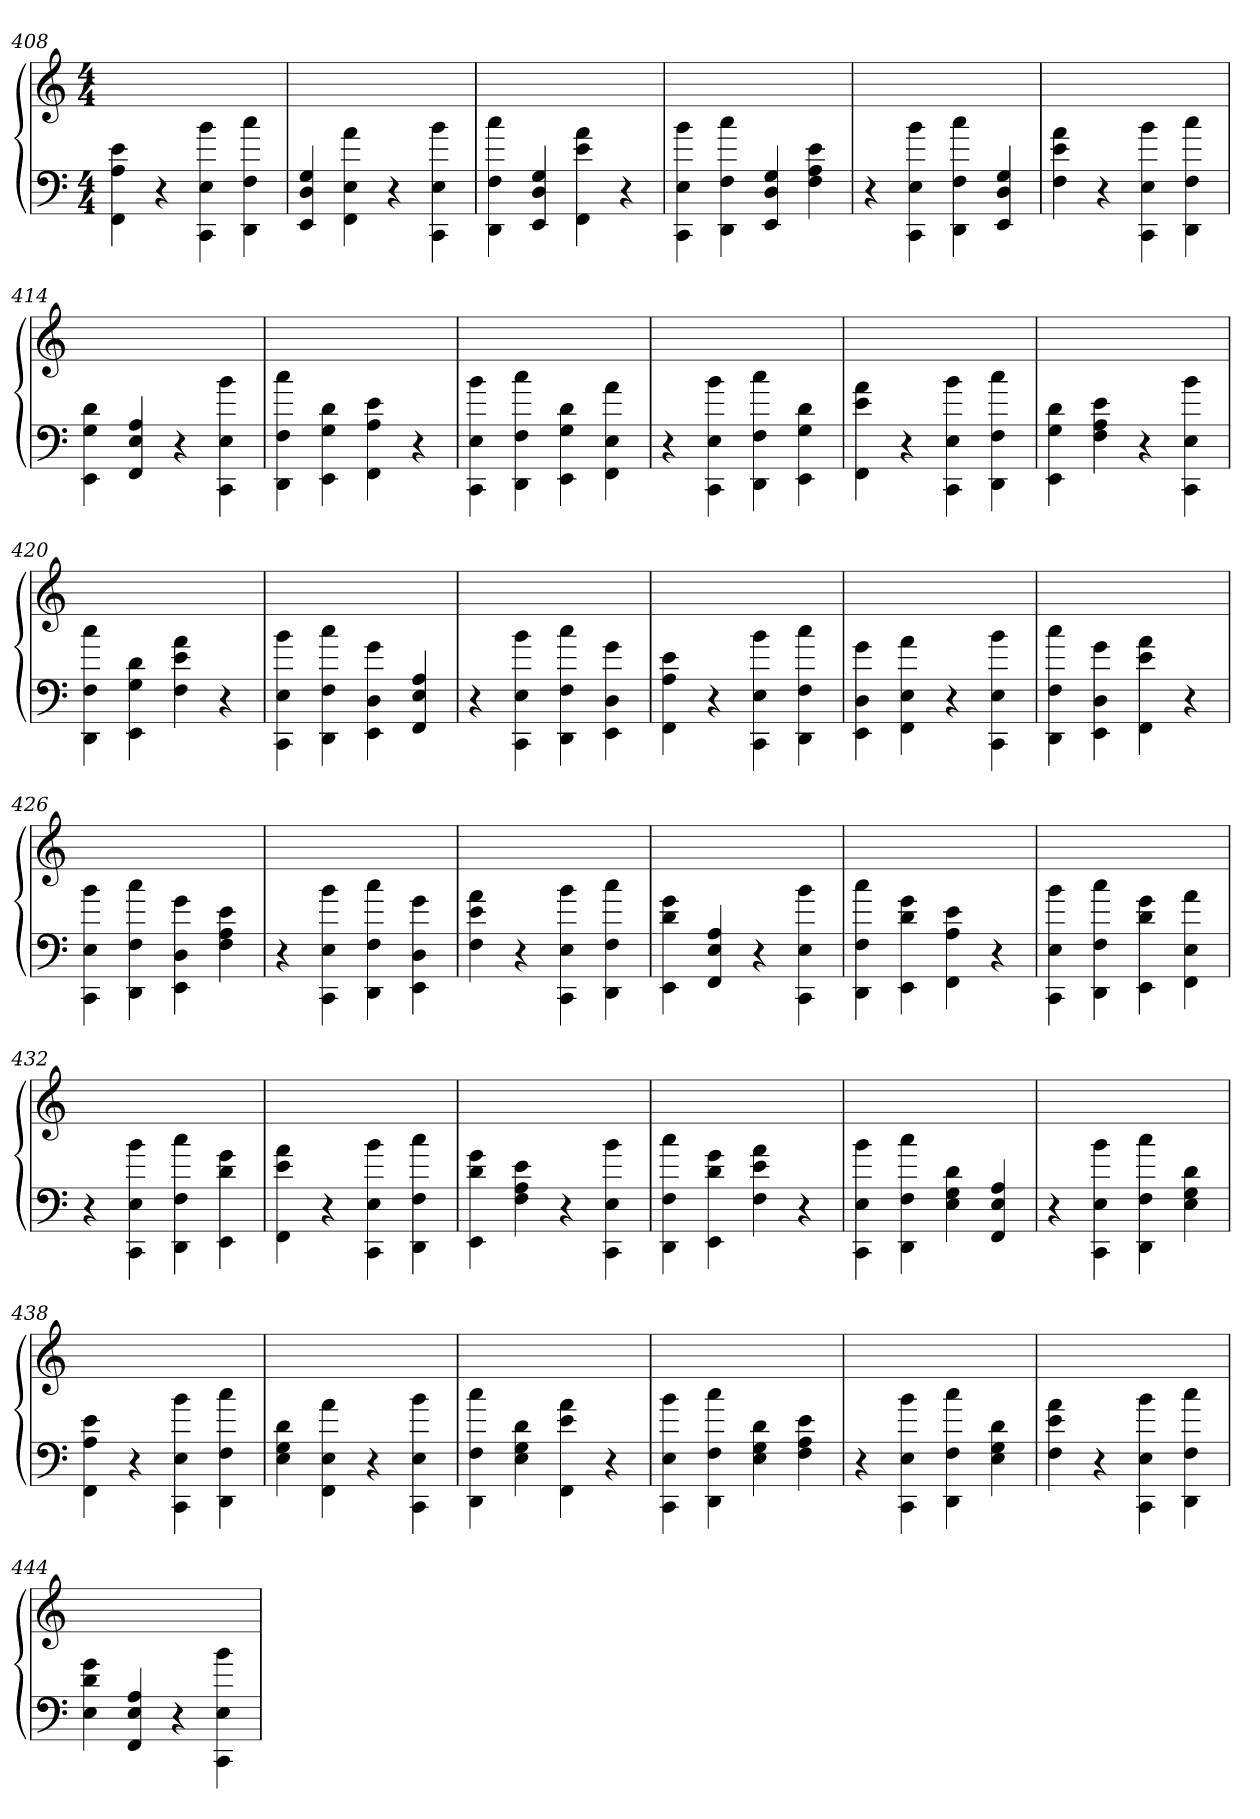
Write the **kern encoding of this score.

**kern	**kern
*part2	*part1
*staff2	*staff1
*clefF4	*clefG2
*k[]	*k[]
*C:	*C:
*M4/4	*M4/4
=408	=408
4FF 4A 4e	1ryy
4r	.
4CC 4E 4b	.
4DD 4F 4cc	.
=409	=409
4EE 4D 4G	1ryy
4FF 4E 4a	.
4r	.
4CC 4E 4b	.
=410	=410
4DD 4F 4cc	1ryy
4EE 4D 4G	.
4FF 4e 4a	.
4r	.
=411	=411
4CC 4E 4b	1ryy
4DD 4F 4cc	.
4EE 4D 4G	.
4F 4A 4e	.
=412	=412
4r	1ryy
4CC 4E 4b	.
4DD 4F 4cc	.
4EE 4D 4G	.
=413	=413
4F 4e 4a	1ryy
4r	.
4CC 4E 4b	.
4DD 4F 4cc	.
=414	=414
4EE 4G 4d	1ryy
4FF 4E 4A	.
4r	.
4CC 4E 4b	.
=415	=415
4DD 4F 4cc	1ryy
4EE 4G 4d	.
4FF 4A 4e	.
4r	.
=416	=416
4CC 4E 4b	1ryy
4DD 4F 4cc	.
4EE 4G 4d	.
4FF 4E 4a	.
=417	=417
4r	1ryy
4CC 4E 4b	.
4DD 4F 4cc	.
4EE 4G 4d	.
=418	=418
4FF 4e 4a	1ryy
4r	.
4CC 4E 4b	.
4DD 4F 4cc	.
=419	=419
4EE 4G 4d	1ryy
4F 4A 4e	.
4r	.
4CC 4E 4b	.
=420	=420
4DD 4F 4cc	1ryy
4EE 4G 4d	.
4F 4e 4a	.
4r	.
=421	=421
4CC 4E 4b	1ryy
4DD 4F 4cc	.
4EE 4D 4g	.
4FF 4E 4A	.
=422	=422
4r	1ryy
4CC 4E 4b	.
4DD 4F 4cc	.
4EE 4D 4g	.
=423	=423
4FF 4A 4e	1ryy
4r	.
4CC 4E 4b	.
4DD 4F 4cc	.
=424	=424
4EE 4D 4g	1ryy
4FF 4E 4a	.
4r	.
4CC 4E 4b	.
=425	=425
4DD 4F 4cc	1ryy
4EE 4D 4g	.
4FF 4e 4a	.
4r	.
=426	=426
4CC 4E 4b	1ryy
4DD 4F 4cc	.
4EE 4D 4g	.
4F 4A 4e	.
=427	=427
4r	1ryy
4CC 4E 4b	.
4DD 4F 4cc	.
4EE 4D 4g	.
=428	=428
4F 4e 4a	1ryy
4r	.
4CC 4E 4b	.
4DD 4F 4cc	.
=429	=429
4EE 4d 4g	1ryy
4FF 4E 4A	.
4r	.
4CC 4E 4b	.
=430	=430
4DD 4F 4cc	1ryy
4EE 4d 4g	.
4FF 4A 4e	.
4r	.
=431	=431
4CC 4E 4b	1ryy
4DD 4F 4cc	.
4EE 4d 4g	.
4FF 4E 4a	.
=432	=432
4r	1ryy
4CC 4E 4b	.
4DD 4F 4cc	.
4EE 4d 4g	.
=433	=433
4FF 4e 4a	1ryy
4r	.
4CC 4E 4b	.
4DD 4F 4cc	.
=434	=434
4EE 4d 4g	1ryy
4F 4A 4e	.
4r	.
4CC 4E 4b	.
=435	=435
4DD 4F 4cc	1ryy
4EE 4d 4g	.
4F 4e 4a	.
4r	.
=436	=436
4CC 4E 4b	1ryy
4DD 4F 4cc	.
4E 4G 4d	.
4FF 4E 4A	.
=437	=437
4r	1ryy
4CC 4E 4b	.
4DD 4F 4cc	.
4E 4G 4d	.
=438	=438
4FF 4A 4e	1ryy
4r	.
4CC 4E 4b	.
4DD 4F 4cc	.
=439	=439
4E 4G 4d	1ryy
4FF 4E 4a	.
4r	.
4CC 4E 4b	.
=440	=440
4DD 4F 4cc	1ryy
4E 4G 4d	.
4FF 4e 4a	.
4r	.
=441	=441
4CC 4E 4b	1ryy
4DD 4F 4cc	.
4E 4G 4d	.
4F 4A 4e	.
=442	=442
4r	1ryy
4CC 4E 4b	.
4DD 4F 4cc	.
4E 4G 4d	.
=443	=443
4F 4e 4a	1ryy
4r	.
4CC 4E 4b	.
4DD 4F 4cc	.
=444	=444
4E 4d 4g	1ryy
4FF 4E 4A	.
4r	.
4CC 4E 4b	.
=	=
*-	*-
